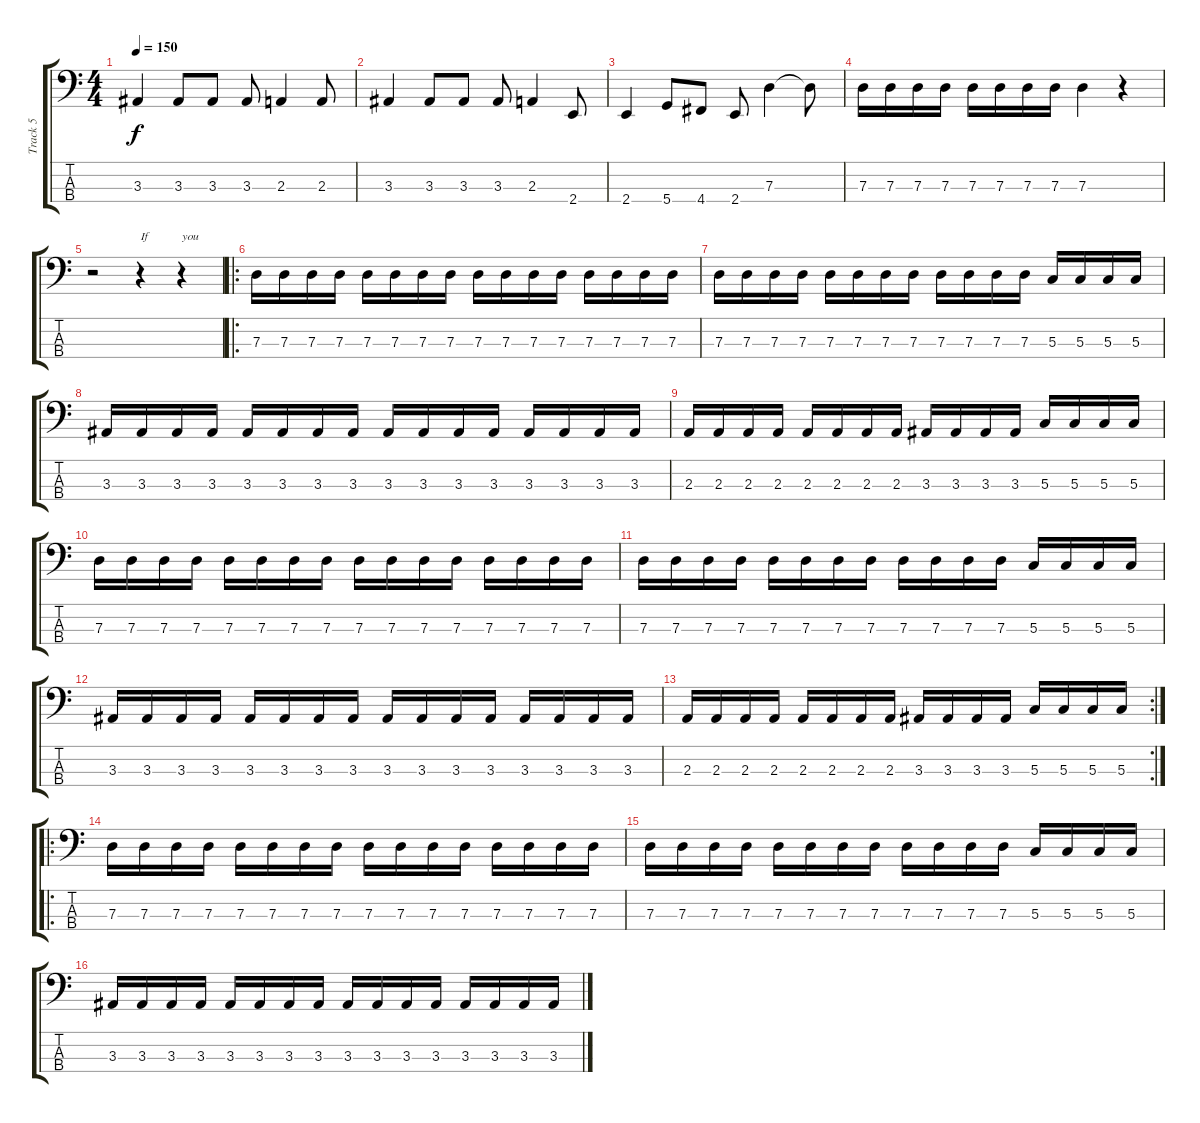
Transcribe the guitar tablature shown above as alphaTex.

\track ("Track 5" "Track 5") {instrument electricbassfinger}
\staff {score tabs}
\tuning (F2 C2 G1 D1) {hide}
\ts (4 4)
\tempo 150
\clef f4
\ks c
3.3.4{dy f} 3.3.8 3.3.8 3.3.8 2.3.4 2.3.8 |
3.3.4 3.3.8 3.3.8 3.3.8 2.3.4 2.4.8 |
2.4.4 5.4.8 4.4.8 2.4.8 7.3.4 7.3{t}.8 |
7.3.16 7.3.16 7.3.16 7.3.16 7.3.16 7.3.16 7.3.16 7.3.16 7.3.4 r.4 |
r.2 r.4{txt "If"} r.4{txt "you"} |
\ro
7.3.16 7.3.16 7.3.16 7.3.16 7.3.16 7.3.16 7.3.16 7.3.16 7.3.16 7.3.16 7.3.16 7.3.16 7.3.16 7.3.16 7.3.16 7.3.16 |
7.3.16 7.3.16 7.3.16 7.3.16 7.3.16 7.3.16 7.3.16 7.3.16 7.3.16 7.3.16 7.3.16 7.3.16 5.3.16 5.3.16 5.3.16 5.3.16 |
3.3.16 3.3.16 3.3.16 3.3.16 3.3.16 3.3.16 3.3.16 3.3.16 3.3.16 3.3.16 3.3.16 3.3.16 3.3.16 3.3.16 3.3.16 3.3.16 |
2.3.16 2.3.16 2.3.16 2.3.16 2.3.16 2.3.16 2.3.16 2.3.16 3.3.16 3.3.16 3.3.16 3.3.16 5.3.16 5.3.16 5.3.16 5.3.16 |
7.3.16 7.3.16 7.3.16 7.3.16 7.3.16 7.3.16 7.3.16 7.3.16 7.3.16 7.3.16 7.3.16 7.3.16 7.3.16 7.3.16 7.3.16 7.3.16 |
7.3.16 7.3.16 7.3.16 7.3.16 7.3.16 7.3.16 7.3.16 7.3.16 7.3.16 7.3.16 7.3.16 7.3.16 5.3.16 5.3.16 5.3.16 5.3.16 |
3.3.16 3.3.16 3.3.16 3.3.16 3.3.16 3.3.16 3.3.16 3.3.16 3.3.16 3.3.16 3.3.16 3.3.16 3.3.16 3.3.16 3.3.16 3.3.16 |
\rc 2
2.3.16 2.3.16 2.3.16 2.3.16 2.3.16 2.3.16 2.3.16 2.3.16 3.3.16 3.3.16 3.3.16 3.3.16 5.3.16 5.3.16 5.3.16 5.3.16 |
\ro
7.3.16 7.3.16 7.3.16 7.3.16 7.3.16 7.3.16 7.3.16 7.3.16 7.3.16 7.3.16 7.3.16 7.3.16 7.3.16 7.3.16 7.3.16 7.3.16 |
7.3.16 7.3.16 7.3.16 7.3.16 7.3.16 7.3.16 7.3.16 7.3.16 7.3.16 7.3.16 7.3.16 7.3.16 5.3.16 5.3.16 5.3.16 5.3.16 |
3.3.16 3.3.16 3.3.16 3.3.16 3.3.16 3.3.16 3.3.16 3.3.16 3.3.16 3.3.16 3.3.16 3.3.16 3.3.16 3.3.16 3.3.16 3.3.16
